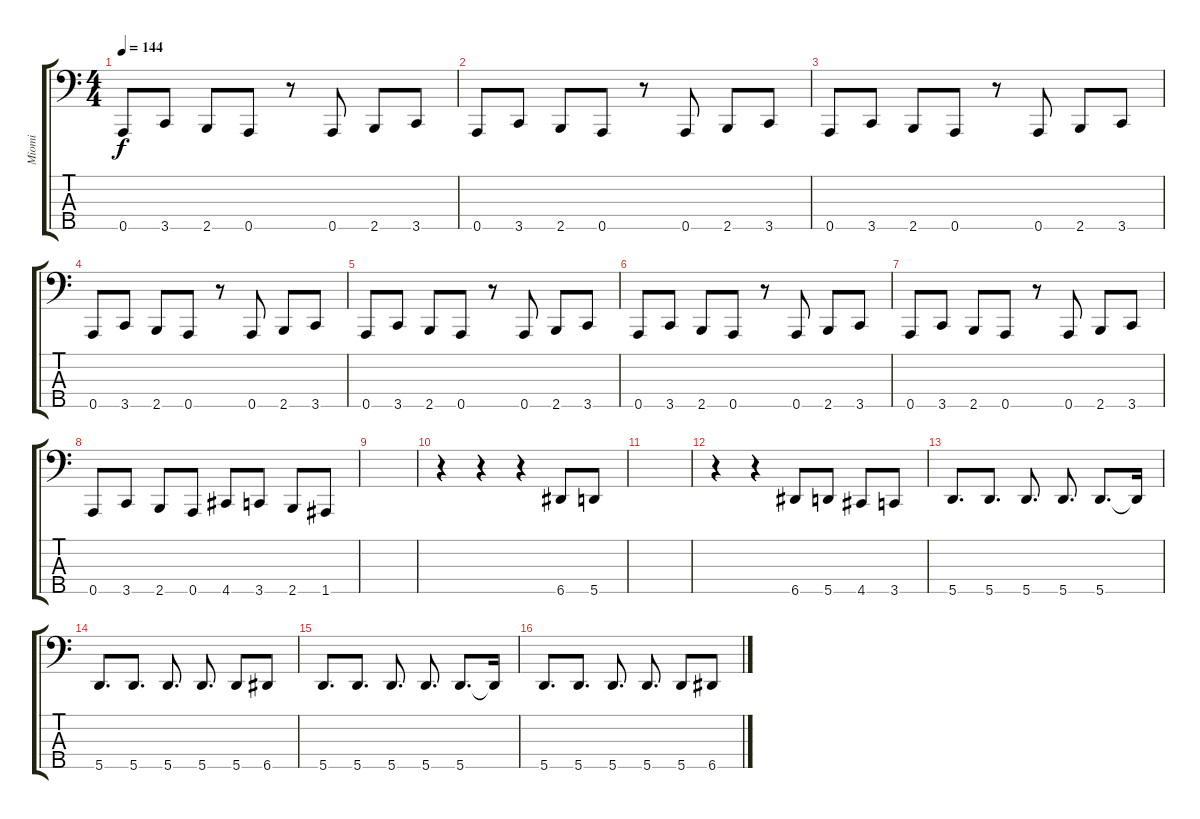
\track ("Miomi" "Miomi") {instrument electricbassfinger}
\staff {score tabs}
\tuning (G2 D2 A1 E1 A0) {hide}
\ts (4 4)
\tempo 144
\clef f4
\ks c
0.5.8{dy f} 3.5.8 2.5.8 0.5.8 r.8 0.5.8 2.5.8 3.5.8 |
0.5.8 3.5.8 2.5.8 0.5.8 r.8 0.5.8 2.5.8 3.5.8 |
0.5.8 3.5.8 2.5.8 0.5.8 r.8 0.5.8 2.5.8 3.5.8 |
0.5.8 3.5.8 2.5.8 0.5.8 r.8 0.5.8 2.5.8 3.5.8 |
0.5.8 3.5.8 2.5.8 0.5.8 r.8 0.5.8 2.5.8 3.5.8 |
0.5.8 3.5.8 2.5.8 0.5.8 r.8 0.5.8 2.5.8 3.5.8 |
0.5.8 3.5.8 2.5.8 0.5.8 r.8 0.5.8 2.5.8 3.5.8 |
0.5.8 3.5.8 2.5.8 0.5.8 4.5.8 3.5.8 2.5.8 1.5.8 |
|
r.4 r.4 r.4 6.5.8 5.5.8 |
|
r.4 r.4 6.5.8 5.5.8 4.5.8 3.5.8 |
5.5.8{d} 5.5.8{d} 5.5.8{d} 5.5.8{d} 5.5.8{d} 5.5{t}.16 |
5.5.8{d} 5.5.8{d} 5.5.8{d} 5.5.8{d} 5.5.8 6.5.8 |
5.5.8{d} 5.5.8{d} 5.5.8{d} 5.5.8{d} 5.5.8{d} 5.5{t}.16 |
5.5.8{d} 5.5.8{d} 5.5.8{d} 5.5.8{d} 5.5.8 6.5.8
